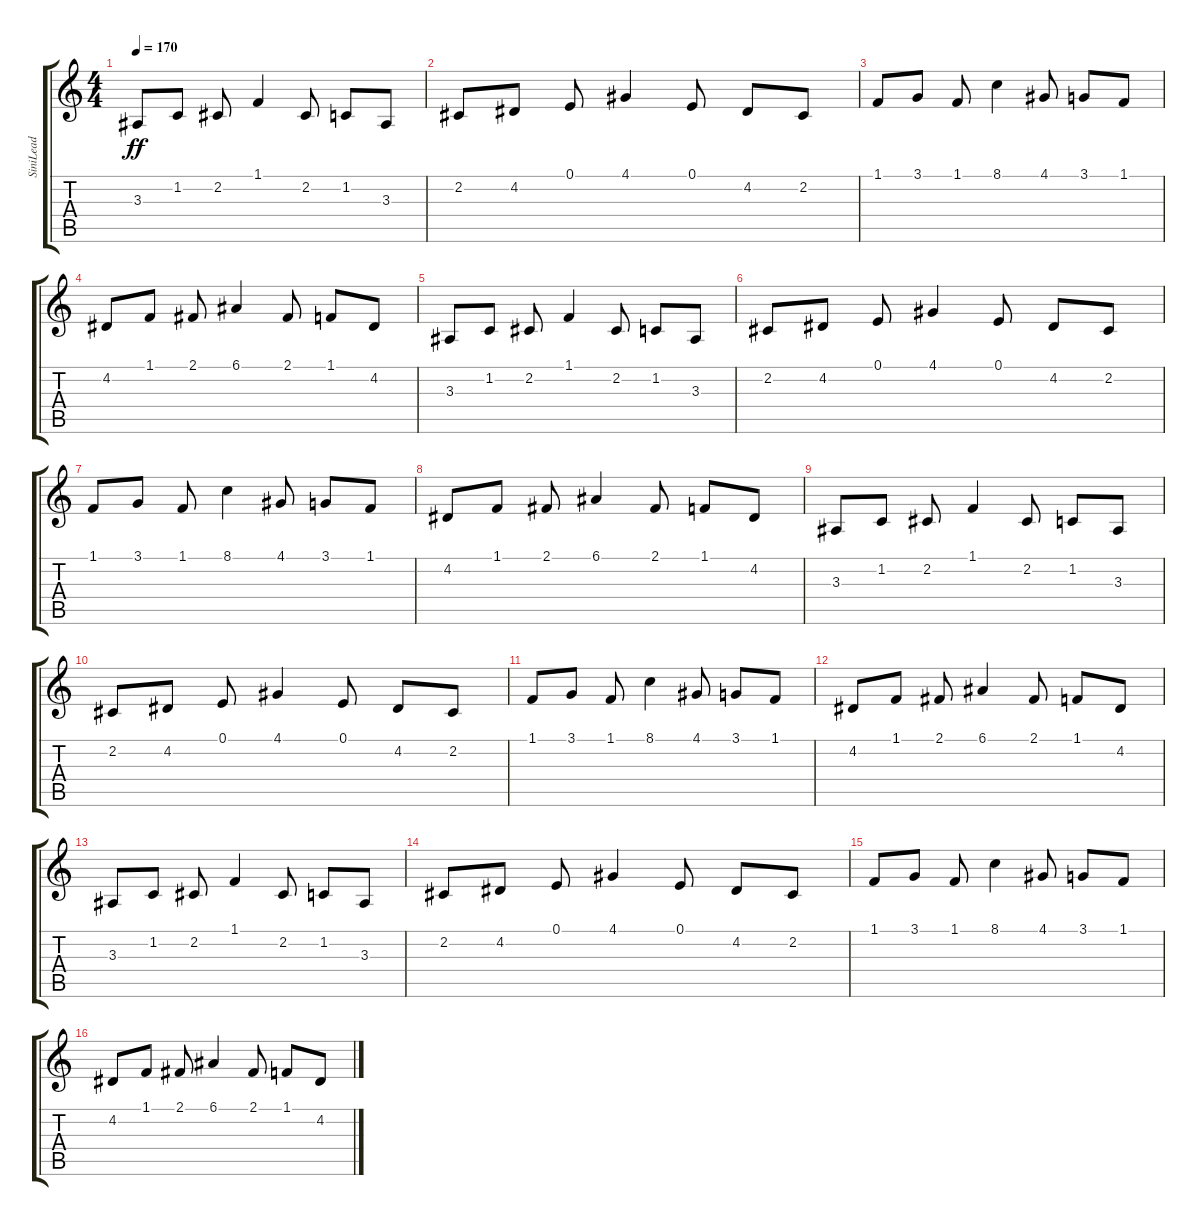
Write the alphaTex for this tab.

\track ("SiniLead" "SiniLead") {instrument stringensemble2}
\staff {score tabs}
\tuning (E4 B3 G3 D3 A2 E2) {hide}
\ts (4 4)
\tempo 170
\clef g2
\ks c
3.3.8{dy ff} 1.2.8 2.2.8 1.1.4 2.2.8 1.2.8 3.3.8 |
2.2.8 4.2.8 0.1.8 4.1.4 0.1.8 4.2.8 2.2.8 |
1.1.8 3.1.8 1.1.8 8.1.4 4.1.8 3.1.8 1.1.8 |
4.2.8 1.1.8 2.1.8 6.1.4 2.1.8 1.1.8 4.2.8 |
3.3.8 1.2.8 2.2.8 1.1.4 2.2.8 1.2.8 3.3.8 |
2.2.8 4.2.8 0.1.8 4.1.4 0.1.8 4.2.8 2.2.8 |
1.1.8 3.1.8 1.1.8 8.1.4 4.1.8 3.1.8 1.1.8 |
4.2.8 1.1.8 2.1.8 6.1.4 2.1.8 1.1.8 4.2.8 |
3.3.8 1.2.8 2.2.8 1.1.4 2.2.8 1.2.8 3.3.8 |
2.2.8 4.2.8 0.1.8 4.1.4 0.1.8 4.2.8 2.2.8 |
1.1.8 3.1.8 1.1.8 8.1.4 4.1.8 3.1.8 1.1.8 |
4.2.8 1.1.8 2.1.8 6.1.4 2.1.8 1.1.8 4.2.8 |
3.3.8 1.2.8 2.2.8 1.1.4 2.2.8 1.2.8 3.3.8 |
2.2.8 4.2.8 0.1.8 4.1.4 0.1.8 4.2.8 2.2.8 |
1.1.8 3.1.8 1.1.8 8.1.4 4.1.8 3.1.8 1.1.8 |
4.2.8 1.1.8 2.1.8 6.1.4 2.1.8 1.1.8 4.2.8
